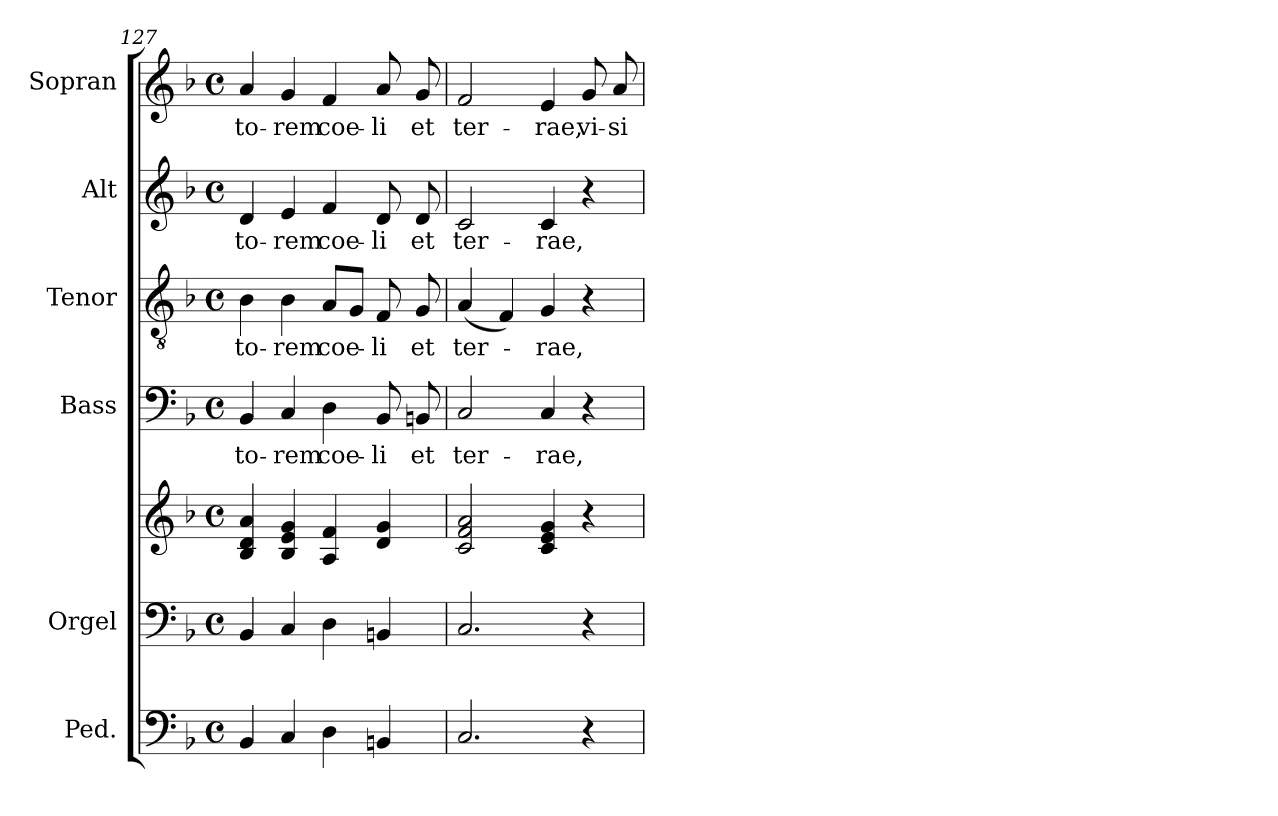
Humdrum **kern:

**kern	**kern	**kern	**kern	**text	**kern	**text	**kern	**text	**kern	**text
*part6	*part5	*part5	*part4	*part4	*part3	*part3	*part2	*part2	*part1	*part1
*staff7	*staff6	*staff5	*staff4	*staff4	*staff3	*staff3	*staff2	*staff2	*staff1	*staff1
*I"Ped.	*I"Orgel	*	*I"Bass	*	*I"Tenor	*	*I"Alt	*	*I"Sopran	*
*	*I'Org.	*	*I'B.	*	*I'T.	*	*I'A.	*	*I'S.	*
*clefF4	*clefF4	*clefG2	*clefF4	*	*clefGv2	*	*clefG2	*	*clefG2	*
*ITrd7c12	*	*	*	*	*	*	*	*	*	*
*k[b-]	*k[b-]	*k[b-]	*k[b-]	*	*k[b-]	*	*k[b-]	*	*k[b-]	*
*F:	*F:	*F:	*F:	*	*F:	*	*F:	*	*F:	*
*M4/4	*M4/4	*M4/4	*M4/4	*	*M4/4	*	*M4/4	*	*M4/4	*
*met(c)	*met(c)	*met(c)	*met(c)	*	*met(c)	*	*met(c)	*	*met(c)	*
=127	=127	=127	=127	=127	=127	=127	=127	=127	=127	=127
!	!	!	!	!LO:LY:b	!	!LO:LY:b	!	!LO:LY:b	!	!LO:LY:b
4BBB-/	4BB-/	4B-/ 4d/ 4a/	4BB-/	-to-	4B-\	-to-	4d/	-to-	4a/	-to-
!	!	!	!	!LO:LY:b	!	!LO:LY:b	!	!LO:LY:b	!	!LO:LY:b
4CC/	4C/	4B-/ 4e/ 4g/	4C/	-rem	4B-\	-rem	4e/	-rem	4g/	-rem
!	!	!	!	!LO:LY:b	!	!LO:LY:b	!	!LO:LY:b	!	!LO:LY:b
4DD\	4D\	4A/ 4f/	4D\	coe-	8A/L	coe-	4f/	coe-	4f/	coe-
.	.	.	.	.	8G/J	.	.	.	.	.
!	!	!	!	!LO:LY:b	!	!LO:LY:b	!	!LO:LY:b	!	!LO:LY:b
4BBBn/	4BBn/	4d/ 4g/	8BB-/	-li	8F/	-li	8d/	-li	8a/	-li
!	!	!	!	!LO:LY:b	!	!LO:LY:b	!	!LO:LY:b	!	!LO:LY:b
.	.	.	8BBn/	et	8G/	et	8d/	et	8g/	et
!!LO:LB:g=z
=128	=128	=128	=128	=128	=128	=128	=128	=128	=128	=128
!	!	!	!	!LO:LY:b	!	!LO:LY:b	!	!LO:LY:b	!	!LO:LY:b
2.CC/	2.C/	2c/ 2f/ 2a/	2C/	ter-	(<4A/	ter-	2c/	ter-	2f/	ter-
.	.	.	.	.	4F/)	.	.	.	.	.
!	!	!	!	!LO:LY:b	!	!LO:LY:b	!	!LO:LY:b	!	!LO:LY:b
.	.	4c/ 4e/ 4g/	4C/	-rae,	4G/	-rae,	4c/	-rae,	4e/	-rae,
!	!	!	!	!	!	!	!	!	!	!LO:LY:b
4r	4r	4r	4r	.	4r	.	4r	.	8g/	vi-
!	!	!	!	!	!	!	!	!	!	!LO:LY:b
.	.	.	.	.	.	.	.	.	8a/	-si-
=	=	=	=	=	=	=	=	=	=	=
*-	*-	*-	*-	*-	*-	*-	*-	*-	*-	*-
